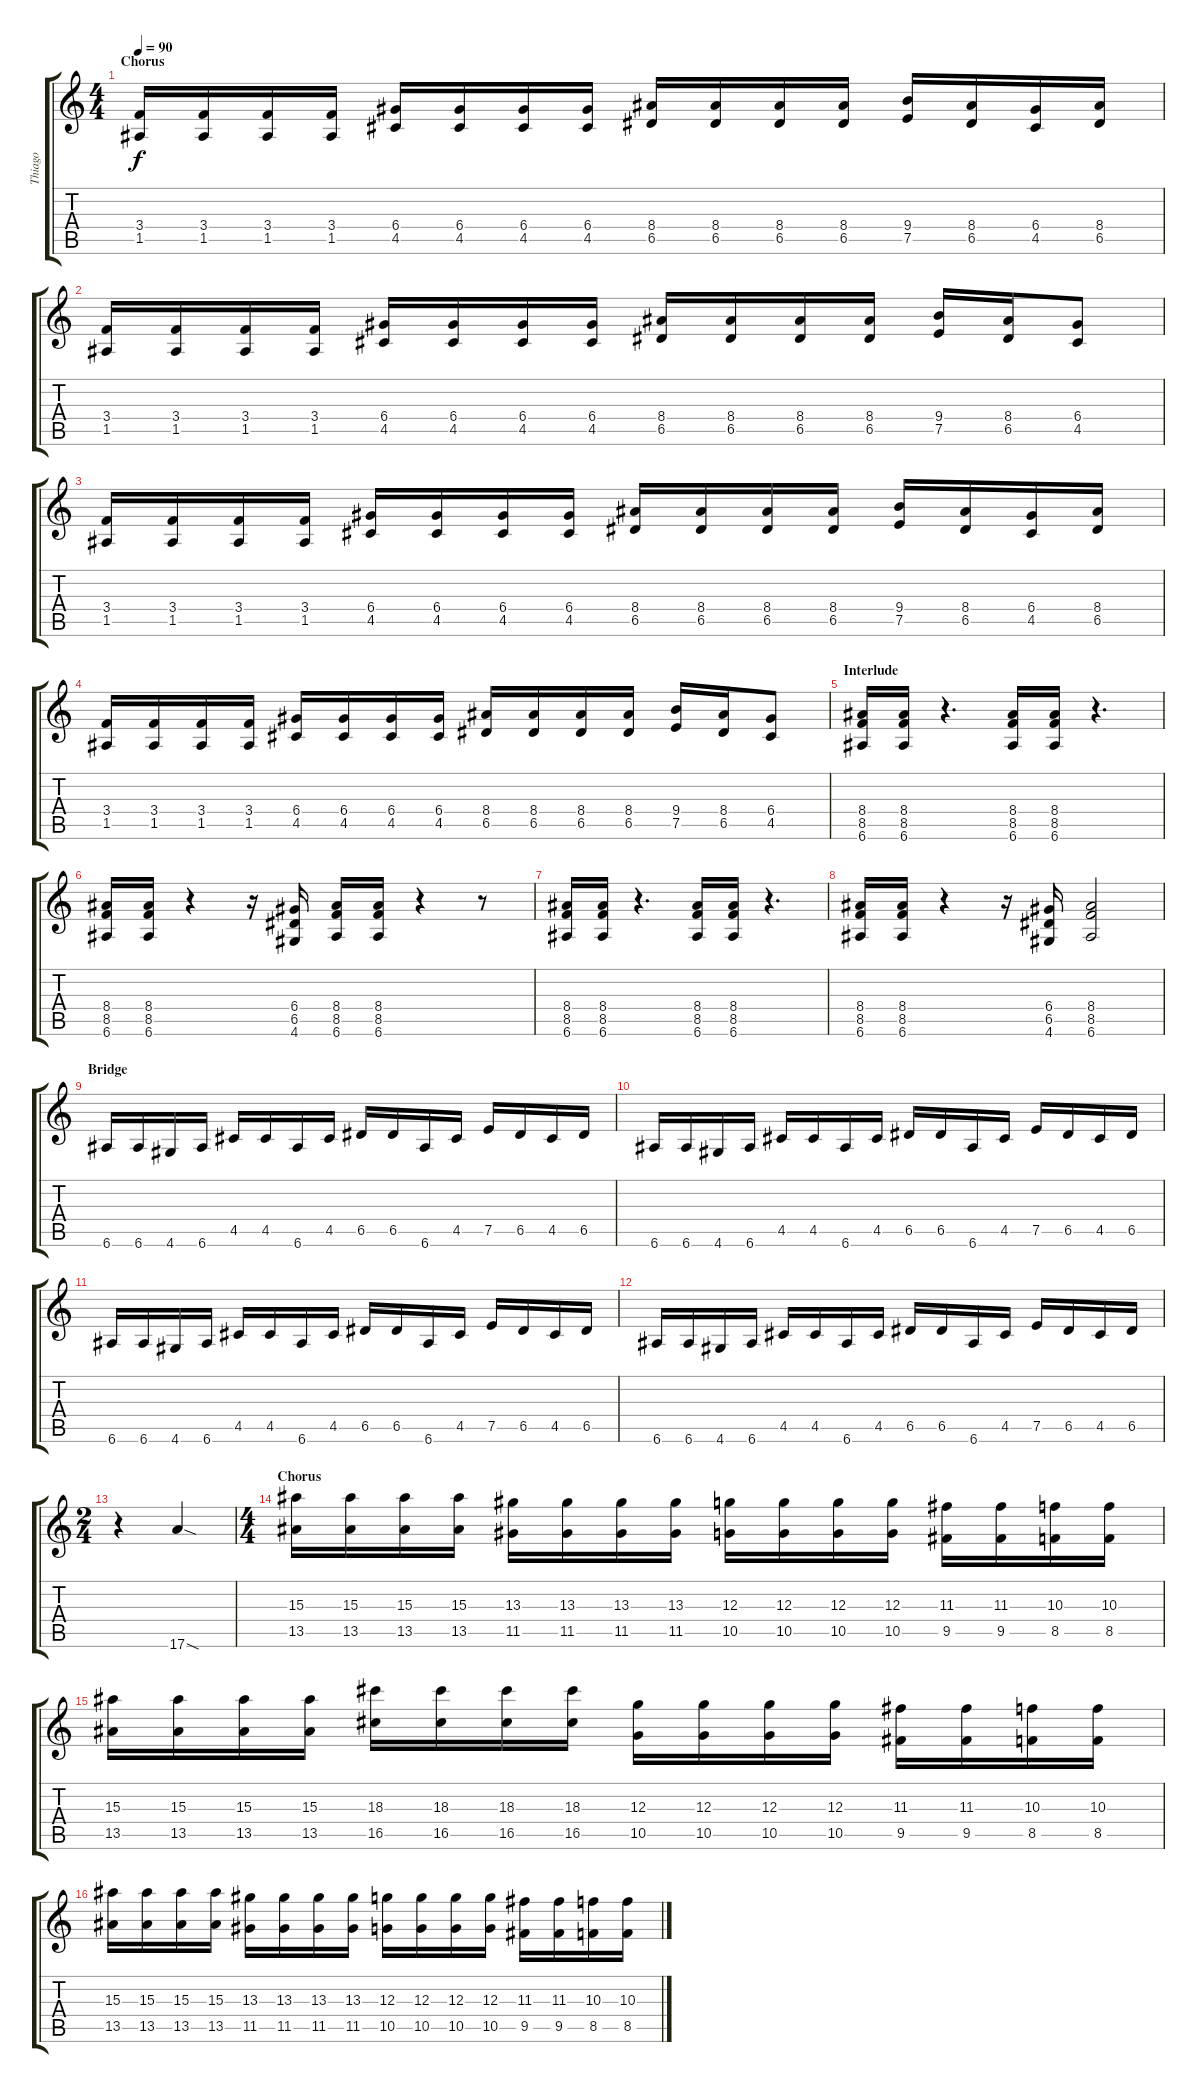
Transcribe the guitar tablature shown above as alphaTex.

\track ("Thiago" "Thiago") {instrument distortionguitar}
\staff {score tabs}
\tuning (E4 B3 G3 D3 A2 E2) {hide}
\ts (4 4)
\section ("" "Chorus")
\tempo 90
\clef g2
\ks c
(3.4 1.5).16{dy f} (3.4 1.5).16 (3.4 1.5).16 (3.4 1.5).16 (6.4 4.5).16 (6.4 4.5).16 (6.4 4.5).16 (6.4 4.5).16 (8.4 6.5).16 (8.4 6.5).16 (8.4 6.5).16 (8.4 6.5).16 (9.4 7.5).16 (8.4 6.5).16 (6.4 4.5).16 (8.4 6.5).16 |
(3.4 1.5).16 (3.4 1.5).16 (3.4 1.5).16 (3.4 1.5).16 (6.4 4.5).16 (6.4 4.5).16 (6.4 4.5).16 (6.4 4.5).16 (8.4 6.5).16 (8.4 6.5).16 (8.4 6.5).16 (8.4 6.5).16 (9.4 7.5).16 (8.4 6.5).16 (6.4 4.5).8 |
(3.4 1.5).16 (3.4 1.5).16 (3.4 1.5).16 (3.4 1.5).16 (6.4 4.5).16 (6.4 4.5).16 (6.4 4.5).16 (6.4 4.5).16 (8.4 6.5).16 (8.4 6.5).16 (8.4 6.5).16 (8.4 6.5).16 (9.4 7.5).16 (8.4 6.5).16 (6.4 4.5).16 (8.4 6.5).16 |
(3.4 1.5).16 (3.4 1.5).16 (3.4 1.5).16 (3.4 1.5).16 (6.4 4.5).16 (6.4 4.5).16 (6.4 4.5).16 (6.4 4.5).16 (8.4 6.5).16 (8.4 6.5).16 (8.4 6.5).16 (8.4 6.5).16 (9.4 7.5).16 (8.4 6.5).16 (6.4 4.5).8 |
\section ("" "Interlude")
(8.4 8.5 6.6).16 (8.4 8.5 6.6).16 r.4{d} (8.4 8.5 6.6).16 (8.4 8.5 6.6).16 r.4{d} |
(8.4 8.5 6.6).16 (8.4 8.5 6.6).16 r.4 r.16 (6.4 6.5 4.6).16 (8.4 8.5 6.6).16 (8.4 8.5 6.6).16 r.4 r.8 |
(8.4 8.5 6.6).16 (8.4 8.5 6.6).16 r.4{d} (8.4 8.5 6.6).16 (8.4 8.5 6.6).16 r.4{d} |
(8.4 8.5 6.6).16 (8.4 8.5 6.6).16 r.4 r.16 (6.4 6.5 4.6).16 (8.4 8.5 6.6).2 |
\section ("" "Bridge")
6.6.16 6.6.16 4.6.16 6.6.16 4.5.16 4.5.16 6.6.16 4.5.16 6.5.16 6.5.16 6.6.16 4.5.16 7.5.16 6.5.16 4.5.16 6.5.16 |
6.6.16 6.6.16 4.6.16 6.6.16 4.5.16 4.5.16 6.6.16 4.5.16 6.5.16 6.5.16 6.6.16 4.5.16 7.5.16 6.5.16 4.5.16 6.5.16 |
6.6.16 6.6.16 4.6.16 6.6.16 4.5.16 4.5.16 6.6.16 4.5.16 6.5.16 6.5.16 6.6.16 4.5.16 7.5.16 6.5.16 4.5.16 6.5.16 |
6.6.16 6.6.16 4.6.16 6.6.16 4.5.16 4.5.16 6.6.16 4.5.16 6.5.16 6.5.16 6.6.16 4.5.16 7.5.16 6.5.16 4.5.16 6.5.16 |
\ts (2 4)
r.4 17.6{sod}.4 |
\ts (4 4)
\section ("" "Chorus")
(15.3 13.5).16 (15.3 13.5).16 (15.3 13.5).16 (15.3 13.5).16 (13.3 11.5).16 (13.3 11.5).16 (13.3 11.5).16 (13.3 11.5).16 (12.3 10.5).16 (12.3 10.5).16 (12.3 10.5).16 (12.3 10.5).16 (11.3 9.5).16 (11.3 9.5).16 (10.3 8.5).16 (10.3 8.5).16 |
(15.3 13.5).16 (15.3 13.5).16 (15.3 13.5).16 (15.3 13.5).16 (18.3 16.5).16 (18.3 16.5).16 (18.3 16.5).16 (18.3 16.5).16 (12.3 10.5).16 (12.3 10.5).16 (12.3 10.5).16 (12.3 10.5).16 (11.3 9.5).16 (11.3 9.5).16 (10.3 8.5).16 (10.3 8.5).16 |
(15.3 13.5).16 (15.3 13.5).16 (15.3 13.5).16 (15.3 13.5).16 (13.3 11.5).16 (13.3 11.5).16 (13.3 11.5).16 (13.3 11.5).16 (12.3 10.5).16 (12.3 10.5).16 (12.3 10.5).16 (12.3 10.5).16 (11.3 9.5).16 (11.3 9.5).16 (10.3 8.5).16 (10.3 8.5).16
